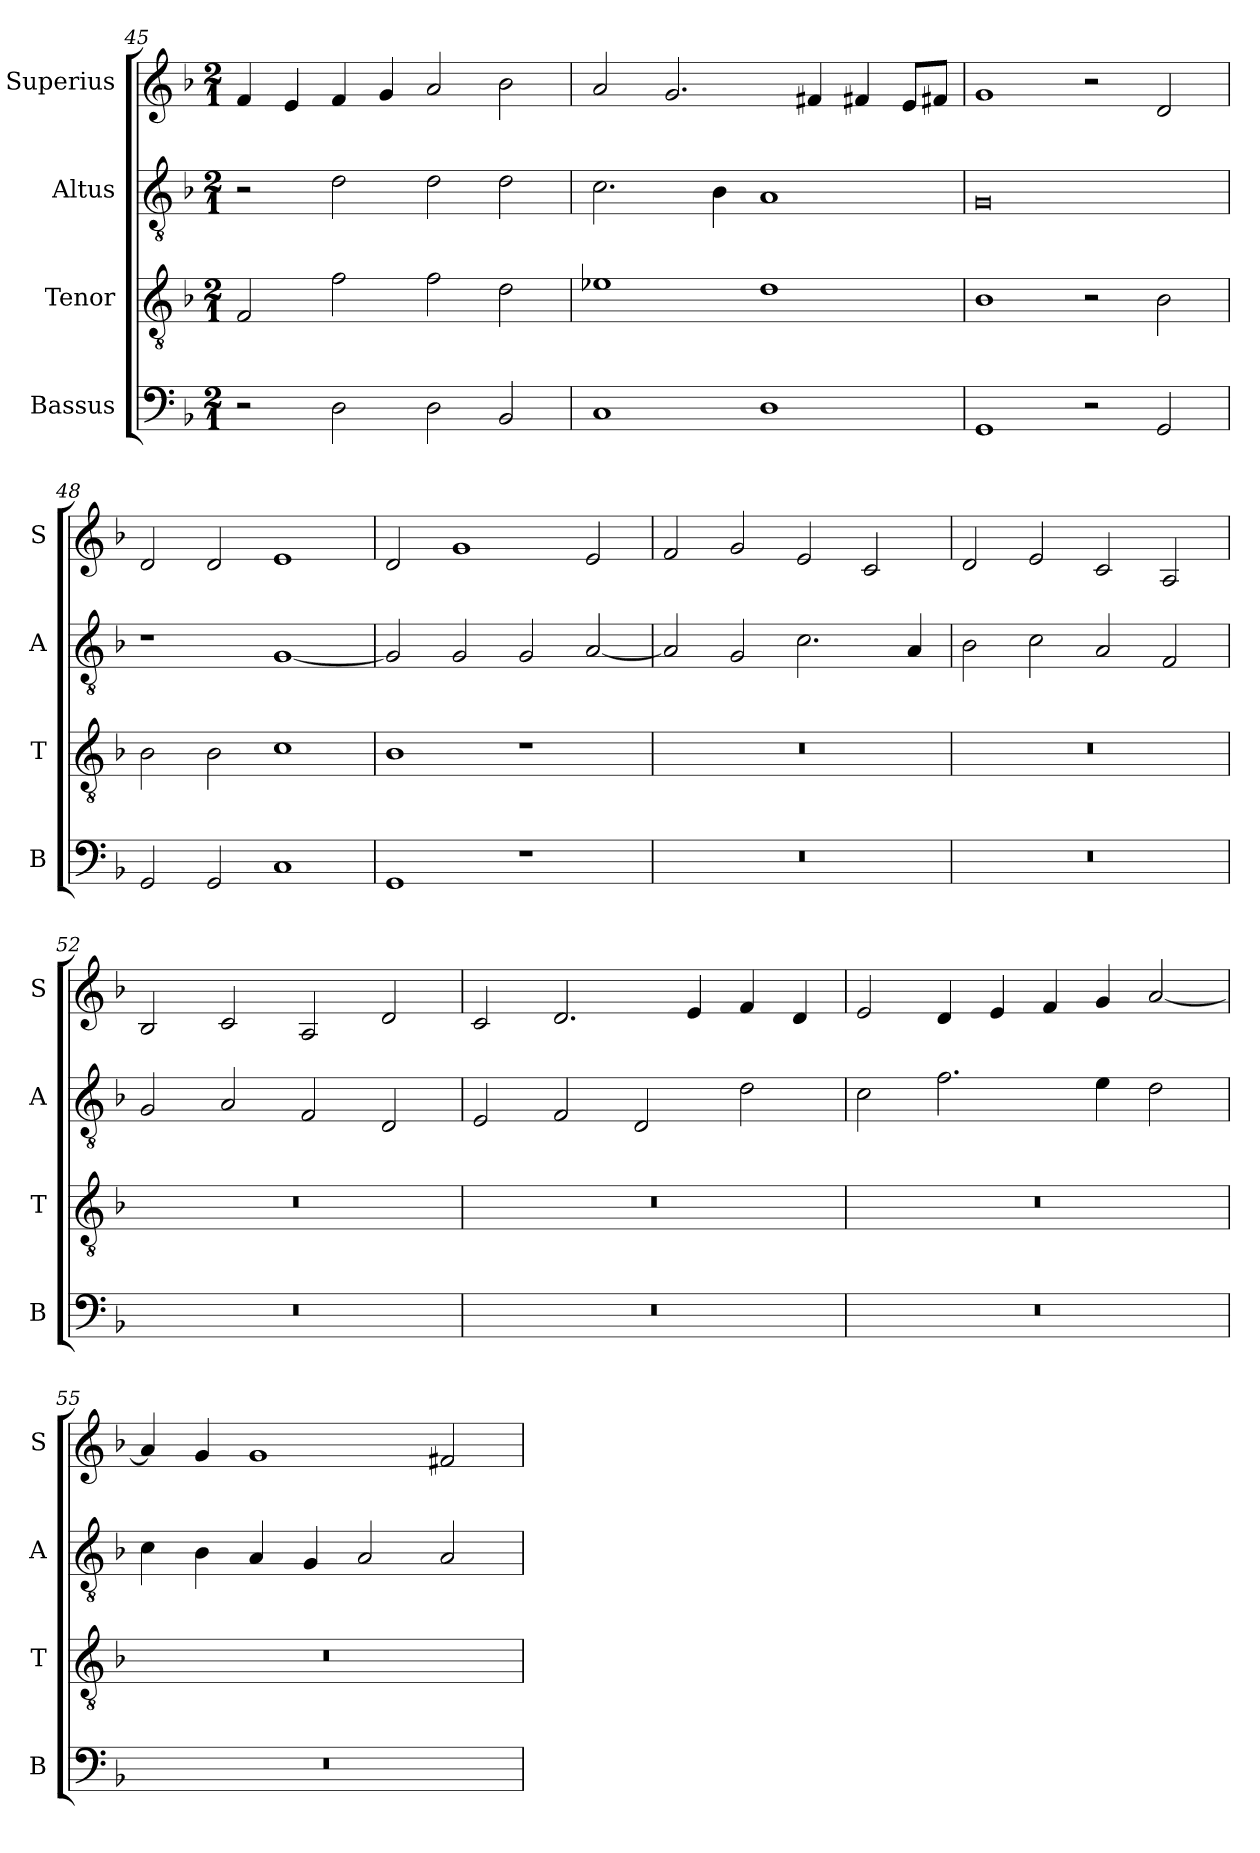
**kern	**kern	**kern	**kern
*part4	*part3	*part2	*part1
*staff4	*staff3	*staff2	*staff1
*I"Bassus	*I"Tenor	*I"Altus	*I"Superius
*I'B	*I'T	*I'A	*I'S
*clefF4	*clefGv2	*clefGv2	*clefG2
*k[b-]	*k[b-]	*k[b-]	*k[b-]
*M2/1	*M2/1	*M2/1	*M2/1
=45	=45	=45	=45
2r	2F/	2r	4f/
.	.	.	4e/
2D\	2f\	2d\	4f/
.	.	.	4g/
2D\	2f\	2d\	2a/
2BB-/	2d\	2d\	2b-\
=46	=46	=46	=46
1C	1e-X	2.c\	2a/
.	.	.	2.g/
.	.	4B-\	.
1D	1d	1A	.
.	.	.	4f#X/
.	.	.	4f#X/
.	.	.	8e/L
.	.	.	8f#X/J
=47	=47	=47	=47
1GG	1B-	0G	1g
2r	2r	.	2r
2GG/	2B-\	.	2d/
=48	=48	=48	=48
2GG/	2B-\	1r	2d/
2GG/	2B-\	.	2d/
1C	1c	[1G	1e
=49	=49	=49	=49
1GG	1B-	2G/]	2d/
.	.	2G/	1g
1r	1r	2G/	.
.	.	[2A/	2e/
=50	=50	=50	=50
0r	0r	2A/]	2f/
.	.	2G/	2g/
.	.	2.c\	2e/
.	.	.	2c/
.	.	4A/	.
=51	=51	=51	=51
0r	0r	2B-\	2d/
.	.	2c\	2e/
.	.	2A/	2c/
.	.	2F/	2A/
=52	=52	=52	=52
0r	0r	2G/	2B-/
.	.	2A/	2c/
.	.	2F/	2A/
.	.	2D/	2d/
=53	=53	=53	=53
0r	0r	2E/	2c/
.	.	2F/	2.d/
.	.	2D/	.
.	.	.	4e/
.	.	2d\	4f/
.	.	.	4d/
=54	=54	=54	=54
0r	0r	2c\	2e/
.	.	2.f\	4d/
.	.	.	4e/
.	.	.	4f/
.	.	4e\	4g/
.	.	2d\	[2a/
=55	=55	=55	=55
0r	0r	4c\	4a/]
.	.	4B-\	4g/
.	.	4A/	1g
.	.	4G/	.
.	.	2A/	.
.	.	2A/	2f#X/
=	=	=	=
*-	*-	*-	*-
